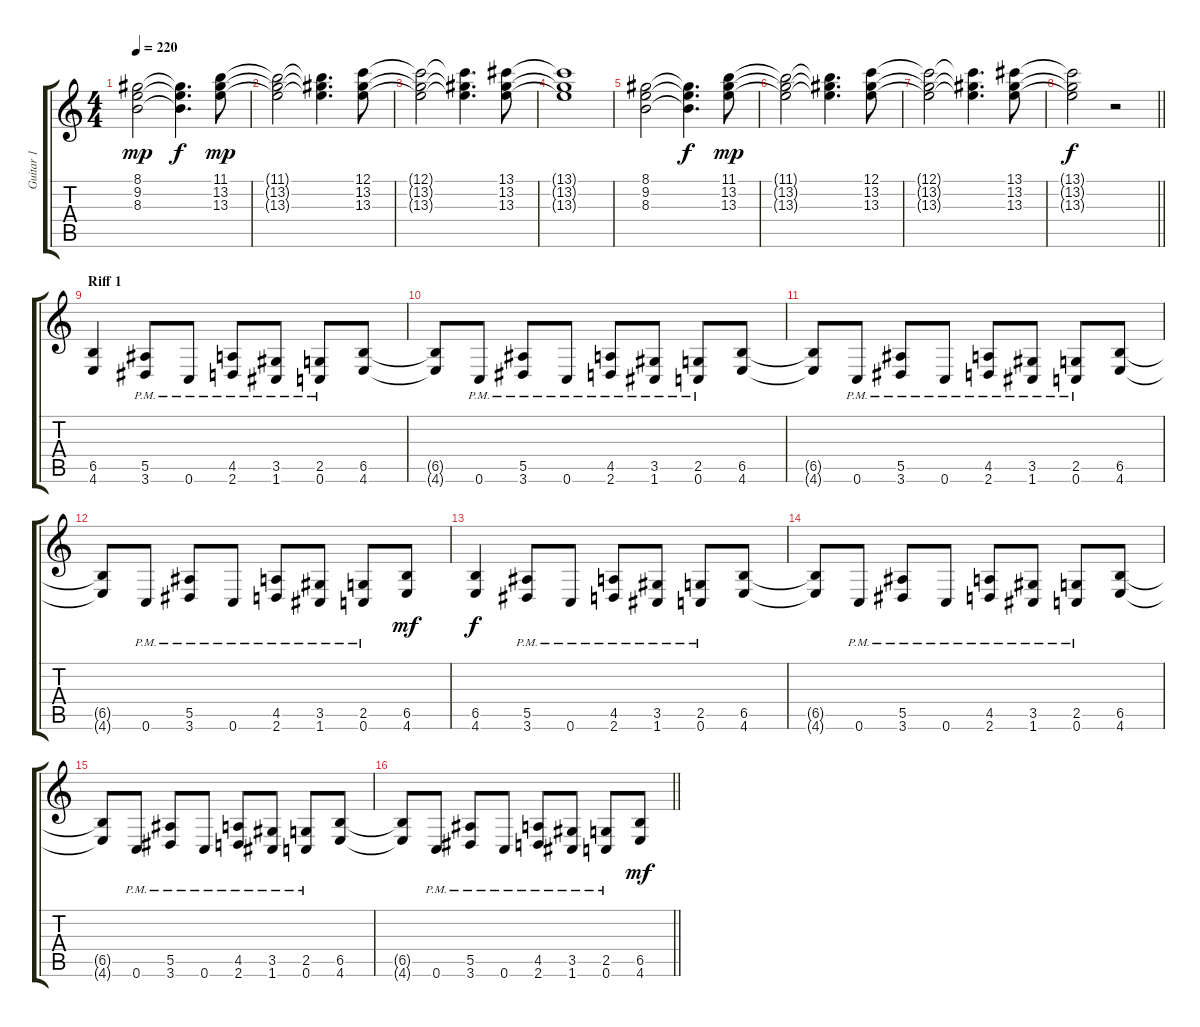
\track ("Guitar 1" "Guitar 1") {instrument distortionguitar}
\staff {score tabs}
\tuning (C4 G3 Eb3 Bb2 F2 C2) {hide}
\ts (4 4)
\tempo 220
\clef g2
\ks c
(8.1 9.2 8.3).2{dy mp} (8.1{t} 9.2{t} 8.3{t}).4{d dy f} (11.1 13.2 13.3).8{dy mp} |
(11.1{t} 13.2{t} 13.3{t}).2 (11.1{t} 13.2{t} 13.3{t}).4{d} (12.1 13.2 13.3).8 |
(12.1{t} 13.2{t} 13.3{t}).2 (12.1{t} 13.2{t} 13.3{t}).4{d} (13.1 13.2 13.3).8 |
(13.1{t} 13.2{t} 13.3{t}).1 |
(8.1 9.2 8.3).2 (8.1{t} 9.2{t} 8.3{t}).4{d dy f} (11.1 13.2 13.3).8{dy mp} |
(11.1{t} 13.2{t} 13.3{t}).2 (11.1{t} 13.2{t} 13.3{t}).4{d} (12.1 13.2 13.3).8 |
(12.1{t} 13.2{t} 13.3{t}).2 (12.1{t} 13.2{t} 13.3{t}).4{d} (13.1 13.2 13.3).8 |
\barLineRight lightlight
(13.1{t} 13.2{t} 13.3{t}).2{dy f} r.2 |
\section ("" "Riff 1")
(6.5 4.6).4 (5.5{pm} 3.6{pm}).8 0.6{pm}.8 (4.5{pm} 2.6{pm}).8 (3.5{pm} 1.6{pm}).8 (2.5{pm} 0.6{pm}).8 (6.5 4.6).8 |
(6.5{t} 4.6{t}).8 0.6{pm}.8 (5.5{pm} 3.6{pm}).8 0.6{pm}.8 (4.5{pm} 2.6{pm}).8 (3.5{pm} 1.6{pm}).8 (2.5{pm} 0.6{pm}).8 (6.5 4.6).8 |
(6.5{t} 4.6{t}).8 0.6{pm}.8 (5.5{pm} 3.6{pm}).8 0.6{pm}.8 (4.5{pm} 2.6{pm}).8 (3.5{pm} 1.6{pm}).8 (2.5{pm} 0.6{pm}).8 (6.5 4.6).8 |
(6.5{t} 4.6{t}).8 0.6{pm}.8 (5.5{pm} 3.6{pm}).8 0.6{pm}.8 (4.5{pm} 2.6{pm}).8 (3.5{pm} 1.6{pm}).8 (2.5{pm} 0.6{pm}).8 (6.5 4.6).8{dy mf} |
(6.5 4.6).4{dy f} (5.5{pm} 3.6{pm}).8 0.6{pm}.8 (4.5{pm} 2.6{pm}).8 (3.5{pm} 1.6{pm}).8 (2.5{pm} 0.6{pm}).8 (6.5 4.6).8 |
(6.5{t} 4.6{t}).8 0.6{pm}.8 (5.5{pm} 3.6{pm}).8 0.6{pm}.8 (4.5{pm} 2.6{pm}).8 (3.5{pm} 1.6{pm}).8 (2.5{pm} 0.6{pm}).8 (6.5 4.6).8 |
(6.5{t} 4.6{t}).8 0.6{pm}.8 (5.5{pm} 3.6{pm}).8 0.6{pm}.8 (4.5{pm} 2.6{pm}).8 (3.5{pm} 1.6{pm}).8 (2.5{pm} 0.6{pm}).8 (6.5 4.6).8 |
\barLineRight lightlight
(6.5{t} 4.6{t}).8 0.6{pm}.8 (5.5{pm} 3.6{pm}).8 0.6{pm}.8 (4.5{pm} 2.6{pm}).8 (3.5{pm} 1.6{pm}).8 (2.5{pm} 0.6{pm}).8 (6.5 4.6).8{dy mf}
